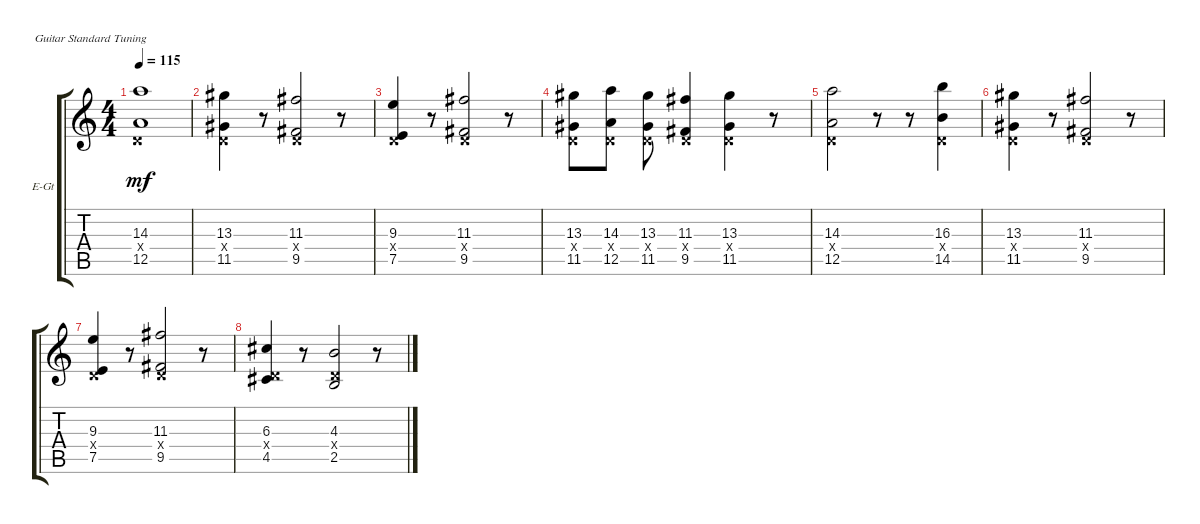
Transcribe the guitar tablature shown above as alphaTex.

\defaultSystemsLayout 4
\bracketExtendMode groupsimilarinstruments
\firstSystemTrackNameOrientation horizontal
\otherSystemsTrackNameOrientation horizontal
\track ("Electric Guitar" "E-Gt") {instrument overdrivenguitar}
\staff {score tabs}
\tuning (E4 B3 G3 D3 A2 E2)
\ts (4 4)
\tempo 115
\clef g2
\ks c
(12.5 0.4{x} 14.3).1{dy mf} |
(11.5 13.3 0.4{x}).4 r.8 (9.5 0.4{x} 11.3).2 r.8 |
(7.5 9.3 0.4{x}).4 r.8 (9.5 11.3 0.4{x}).2 r.8 |
(11.5 0.4{x} 13.3).8 (12.5 0.4{x} 14.3).8 (11.5 0.4{x} 13.3).8 (9.5 0.4{x} 11.3).4 (11.5 13.3 0.4{x}).4 r.8 |
(12.5 0.4{x} 14.3).2 r.8 r.8 (14.5 16.3 0.4{x}).4 |
(11.5 13.3 0.4{x}).4 r.8 (9.5 0.4{x} 11.3).2 r.8 |
(7.5 9.3 0.4{x}).4 r.8 (9.5 11.3 0.4{x}).2 r.8 |
(4.5 6.3 0.4{x}).4 r.8 (2.5 4.3 0.4{x}).2 r.8
